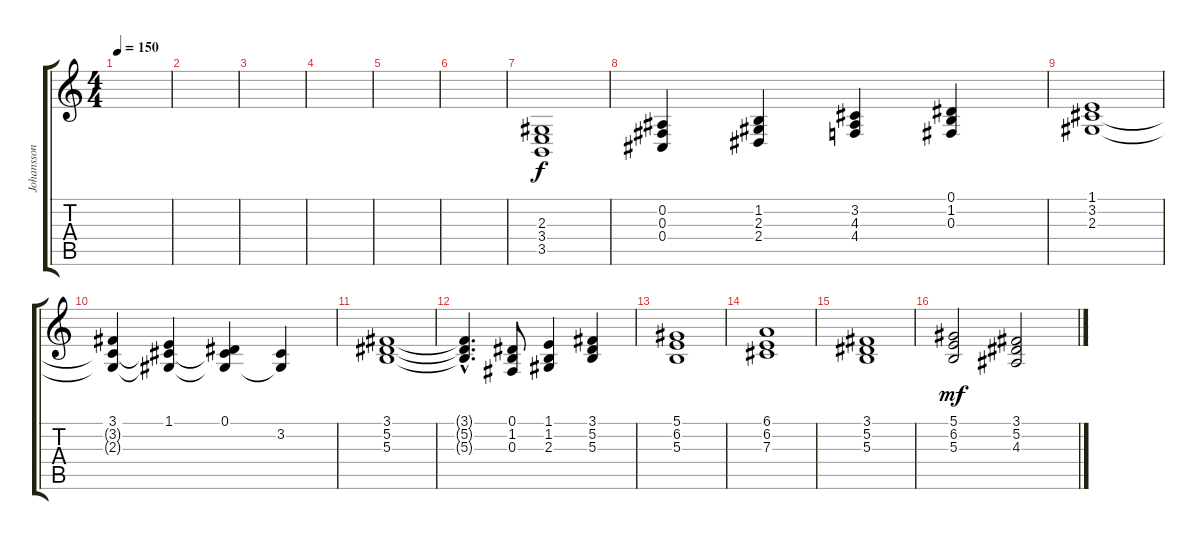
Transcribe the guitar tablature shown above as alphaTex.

\track ("Johansson 3" "Johansson ") {instrument choiraahs}
\staff {score tabs}
\tuning (Eb4 Bb3 Gb3 Db3 Ab2 Eb2) {hide}
\ts (4 4)
\tempo 150
\clef g2
\ks c
|
|
|
|
|
|
(2.3 3.4 3.5).1 |
(0.2 0.3 0.4).4 (1.2 2.3 2.4).4 (3.2 4.3 4.4).4 (0.1 1.2 0.3).4 |
(1.1 3.2 2.3).1 |
(3.1 3.2{t} 2.3{t}).4 (1.1 3.2{t} 2.3{t}).4 (0.1 3.2{t} 2.3{t}).4 (3.2 2.3{t}).4 |
(3.1 5.2 5.3).1 |
(3.1{hac t} 5.2{hac t} 5.3{hac t}).4{d} (0.1 1.2 0.3).8 (1.1 1.2 2.3).4 (3.1 5.2 5.3).4 |
(5.1 6.2 5.3).1 |
(6.1 6.2 7.3).1 |
(3.1 5.2 5.3).1 |
(5.1 6.2 5.3).2{dy mf} (3.1 5.2 4.3).2
